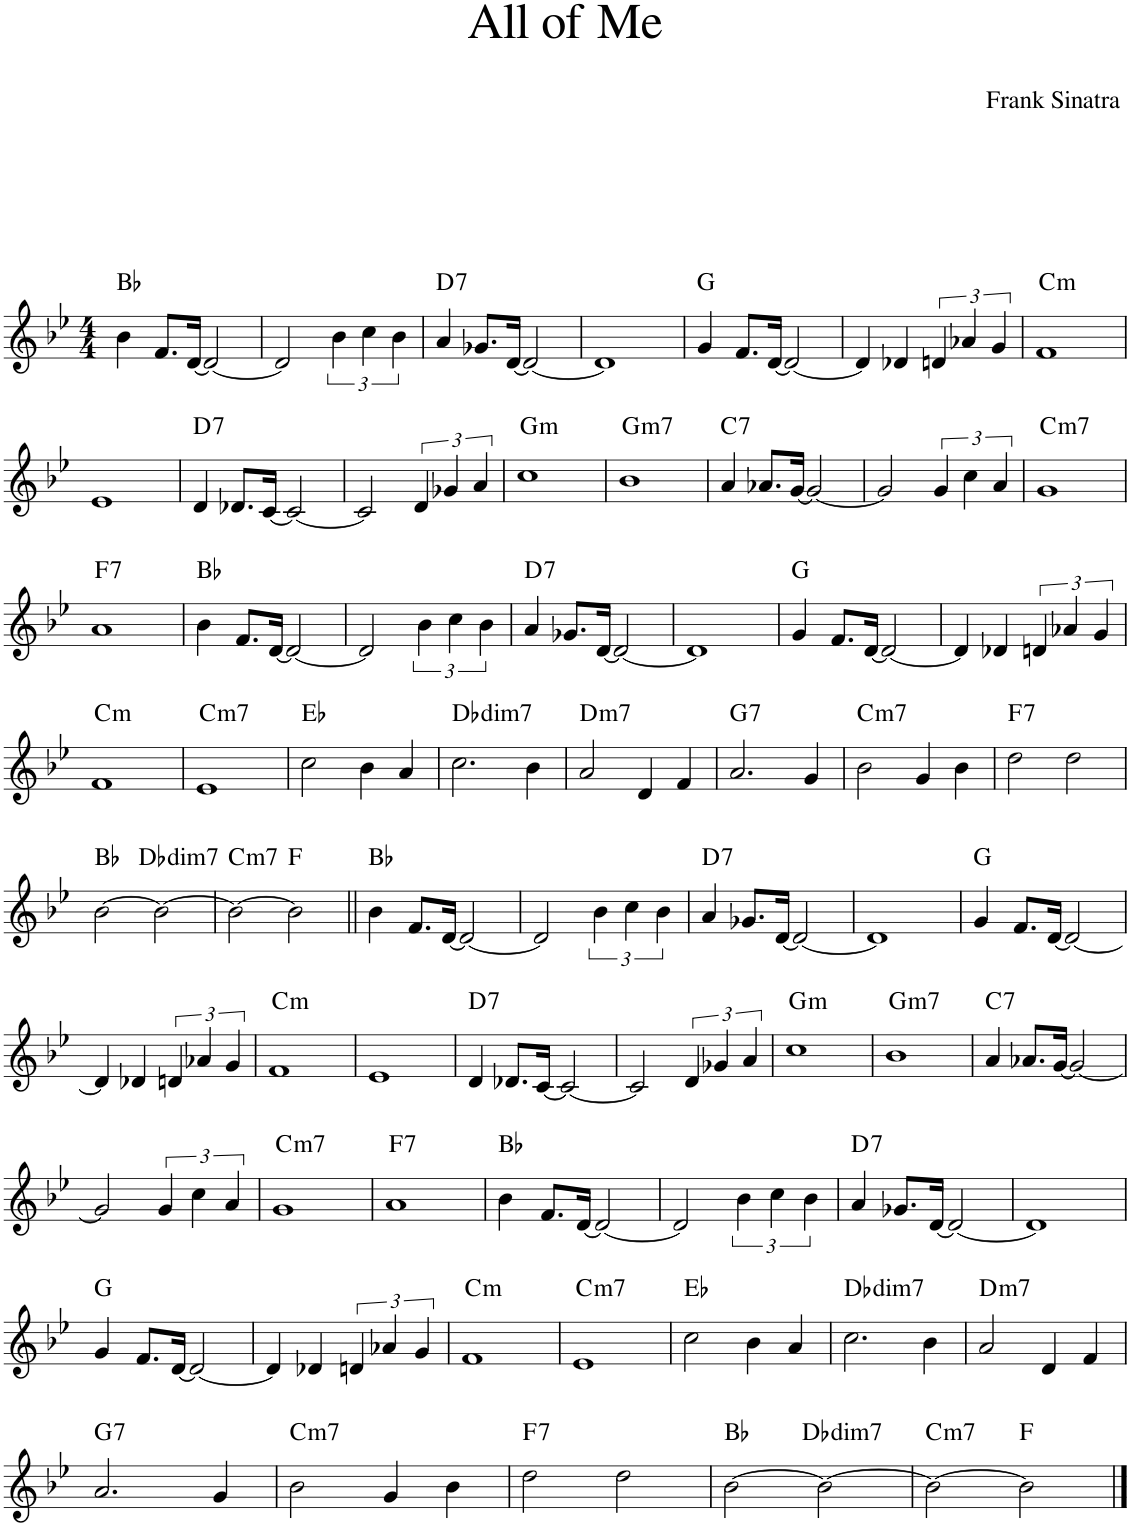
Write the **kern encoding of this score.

**kern	**harte
*part1	*part1
*staff1	*
*I"Piano	*
*I'Pno.	*
*clefG2	*
*k[b-e-]	*
*M4/4	*
=1	=1
4b-\	Bb:maj
8.f/L	.
[16d/Jk	.
2d/_	.
=2	=2
2d/]	.
6b-\	.
6cc\	.
6b-\	.
=3	=3
!	!LO:H:kt=7
4a/	D:7
8.g-X/L	.
[16d/Jk	.
2d/_	.
=4	=4
1d]	.
=5	=5
4g/	G:maj
8.f/L	.
[16d/Jk	.
2d/_	.
=6	=6
4d/]	.
4d-X/	.
6dn/	.
6a-X/	.
6g/	.
=7	=7
!	!LO:H:kt=m
1f	C:min
!!LO:LB:g=z
=8	=8
1e-	.
=9	=9
!	!LO:H:kt=7
4d/	D:7
8.d-X/L	.
[16c/Jk	.
2c/_	.
=10	=10
2c/]	.
6d/	.
6g-X/	.
6a/	.
=11	=11
!	!LO:H:kt=m
1cc	G:min
=12	=12
!	!LO:H:kt=m7
1b-	G:min7
=13	=13
!	!LO:H:kt=7
4a/	C:7
8.a-X/L	.
[16g/Jk	.
2g/_	.
=14	=14
2g/]	.
6g/	.
6cc\	.
6a/	.
=15	=15
!	!LO:H:kt=m7
1g	C:min7
!!LO:LB:g=z
=16	=16
!	!LO:H:kt=7
1a	F:7
=17	=17
4b-\	Bb:maj
8.f/L	.
[16d/Jk	.
2d/_	.
=18	=18
2d/]	.
6b-\	.
6cc\	.
6b-\	.
=19	=19
!	!LO:H:kt=7
4a/	D:7
8.g-X/L	.
[16d/Jk	.
2d/_	.
=20	=20
1d]	.
=21	=21
4g/	G:maj
8.f/L	.
[16d/Jk	.
2d/_	.
=22	=22
4d/]	.
4d-X/	.
6dn/	.
6a-X/	.
6g/	.
!!LO:LB:g=z
=23	=23
!	!LO:H:kt=m
1f	C:min
=24	=24
!	!LO:H:kt=m7
1e-	C:min7
=25	=25
2cc\	Eb:maj
4b-\	.
4a/	.
=26	=26
!	!LO:H:kt=dim7
2.cc\	Db:dim7
4b-\	.
=27	=27
!	!LO:H:kt=m7
2a/	D:min7
4d/	.
4f/	.
=28	=28
!	!LO:H:kt=7
2.a/	G:7
4g/	.
=29	=29
!	!LO:H:kt=m7
2b-\	C:min7
4g/	.
4b-\	.
=30	=30
!	!LO:H:kt=7
2dd\	F:7
2dd\	.
!!LO:LB:g=z
=31	=31
[2b-\	Bb:maj
!	!LO:H:kt=dim7
2b-\_	Db:dim7
=32	=32
!	!LO:H:kt=m7
2b-\_	C:min7
2b-\]	F:maj
=33||	=33||
4b-\	Bb:maj
8.f/L	.
[16d/Jk	.
2d/_	.
=34	=34
2d/]	.
6b-\	.
6cc\	.
6b-\	.
=35	=35
!	!LO:H:kt=7
4a/	D:7
8.g-X/L	.
[16d/Jk	.
2d/_	.
=36	=36
1d]	.
=37	=37
4g/	G:maj
8.f/L	.
[16d/Jk	.
2d/_	.
!!LO:LB:g=z
=38	=38
4d/]	.
4d-X/	.
6dn/	.
6a-X/	.
6g/	.
=39	=39
!	!LO:H:kt=m
1f	C:min
=40	=40
1e-	.
=41	=41
!	!LO:H:kt=7
4d/	D:7
8.d-X/L	.
[16c/Jk	.
2c/_	.
=42	=42
2c/]	.
6d/	.
6g-X/	.
6a/	.
=43	=43
!	!LO:H:kt=m
1cc	G:min
=44	=44
!	!LO:H:kt=m7
1b-	G:min7
=45	=45
!	!LO:H:kt=7
4a/	C:7
8.a-X/L	.
[16g/Jk	.
2g/_	.
!!LO:LB:g=z
=46	=46
2g/]	.
6g/	.
6cc\	.
6a/	.
=47	=47
!	!LO:H:kt=m7
1g	C:min7
=48	=48
!	!LO:H:kt=7
1a	F:7
=49	=49
4b-\	Bb:maj
8.f/L	.
[16d/Jk	.
2d/_	.
=50	=50
2d/]	.
6b-\	.
6cc\	.
6b-\	.
=51	=51
!	!LO:H:kt=7
4a/	D:7
8.g-X/L	.
[16d/Jk	.
2d/_	.
=52	=52
1d]	.
!!LO:LB:g=z
=53	=53
4g/	G:maj
8.f/L	.
[16d/Jk	.
2d/_	.
=54	=54
4d/]	.
4d-X/	.
6dn/	.
6a-X/	.
6g/	.
=55	=55
!	!LO:H:kt=m
1f	C:min
=56	=56
!	!LO:H:kt=m7
1e-	C:min7
=57	=57
2cc\	Eb:maj
4b-\	.
4a/	.
=58	=58
!	!LO:H:kt=dim7
2.cc\	Db:dim7
4b-\	.
=59	=59
!	!LO:H:kt=m7
2a/	D:min7
4d/	.
4f/	.
!!LO:LB:g=z
=60	=60
!	!LO:H:kt=7
2.a/	G:7
4g/	.
=61	=61
!	!LO:H:kt=m7
2b-\	C:min7
4g/	.
4b-\	.
=62	=62
!	!LO:H:kt=7
2dd\	F:7
2dd\	.
=63	=63
[2b-\	Bb:maj
!	!LO:H:kt=dim7
2b-\_	Db:dim7
=64	=64
!	!LO:H:kt=m7
2b-\_	C:min7
2b-\]	F:maj
==	==
*-	*-
